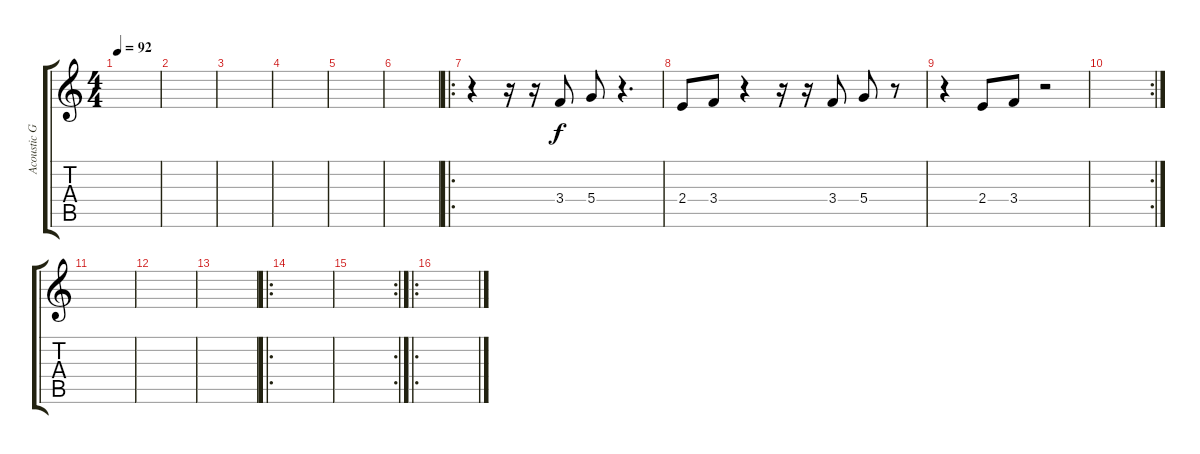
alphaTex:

\track ("Acoustic Guitar" "Acoustic G") {instrument acousticguitarnylon}
\staff {score tabs}
\tuning (E4 B3 G3 D3 A2 E2) {hide}
\ts (4 4)
\tempo 92
\clef g2
\ks c
|
|
|
|
|
|
\ro
r.4 r.16 r.16 3.4.8 5.4.8 r.4{d} |
2.4.8 3.4.8 r.4 r.16 r.16 3.4.8 5.4.8 r.8 |
r.4 2.4.8 3.4.8 r.2 |
\rc 2
|
|
|
|
\ro
|
\rc 2
|
\ro
